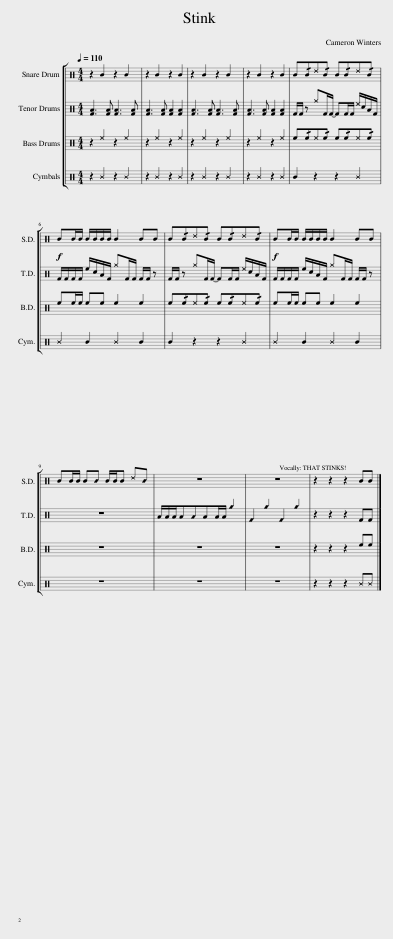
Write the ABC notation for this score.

X:1
%%score [ 1 2 3 4 ]
L:1/8
Q:1/4=110
M:4/4
I:linebreak $
K:C
V:1 perc
K:none
V:2 perc
K:none
V:3 perc
K:none
V:4 perc
K:none
V:1
 z2 B2 z2 B2 | z2 B2 z2 B2 | z2 B2 z2 B2 | z2 B2 z2 B2 | B!/!B^d!/!B B!/!B^d!/!B |$ %5
!f! BB/B/ B/B/B/B/ B2 BB | B!/!B^d!/!B B!/!B^d!/!B |!f! BB/B/ B/B/B/B/ B2 BB |$ BB/B/ B_B B/B/B ^d_B | z15/2 | %10
 z8 | z2 z2 z2 BB |] %12
V:2
 [FA]3 [FA] [FA]3 [FA] | [FA]3 [FA] [FA]2 [FA]2 | [FA]3 [FA] [FA]3 [FA] | [FA]3 [FA] [FA]2 [FA]2 | F/F/ z ^gF/F/- FF/F/ ^e/c/A/F/ |$ %5
 F/F/F/F/ e/c/A/F/ ^gF/F/ F/F/ z | F/F/ z ^gF/F/- FF/F/ ^e/c/A/F/ | F/F/F/F/ e/c/A/F/ ^gF/F/ F/F/ z |$ z8 | A/A/A/A_AAA/A/ _g2 | %10
 _F2 _g2 _F2 _g2 | z2 z2 z2 FF |] %12
V:3
 z2 ^e2 z2 ^e2 | z2 ^e2 z2 ^e2 | z2 ^e2 z2 ^e2 | z2 ^e2 z2 ^e2 | e!/!e^e!/!e e!/!e^e!/!e |$ %5
 ee/e/ ee e2 e2 | e!/!e^e!/!e e!/!e^e!/!e | ee/e/ ee e2 e2 |$ z8 | z15/2 | %10
 z8 | z2 z2 z2 ee |] %12
V:4
 z2 ^B2 z2 ^B2 | z2 ^B2 z2 ^B2 | z2 ^B2 z2 ^B2 | z2 ^B2 z2 ^B2 | B2 z2 z2 ^B2 |$ %5
 ^B2 B2 ^B2 B2 | B2 z2 z2 ^B2 | ^B2 B2 ^B2 B2 |$ z8 | z15/2 | %10
 z8 | z2 z2 z2 ^B^B |] %12
